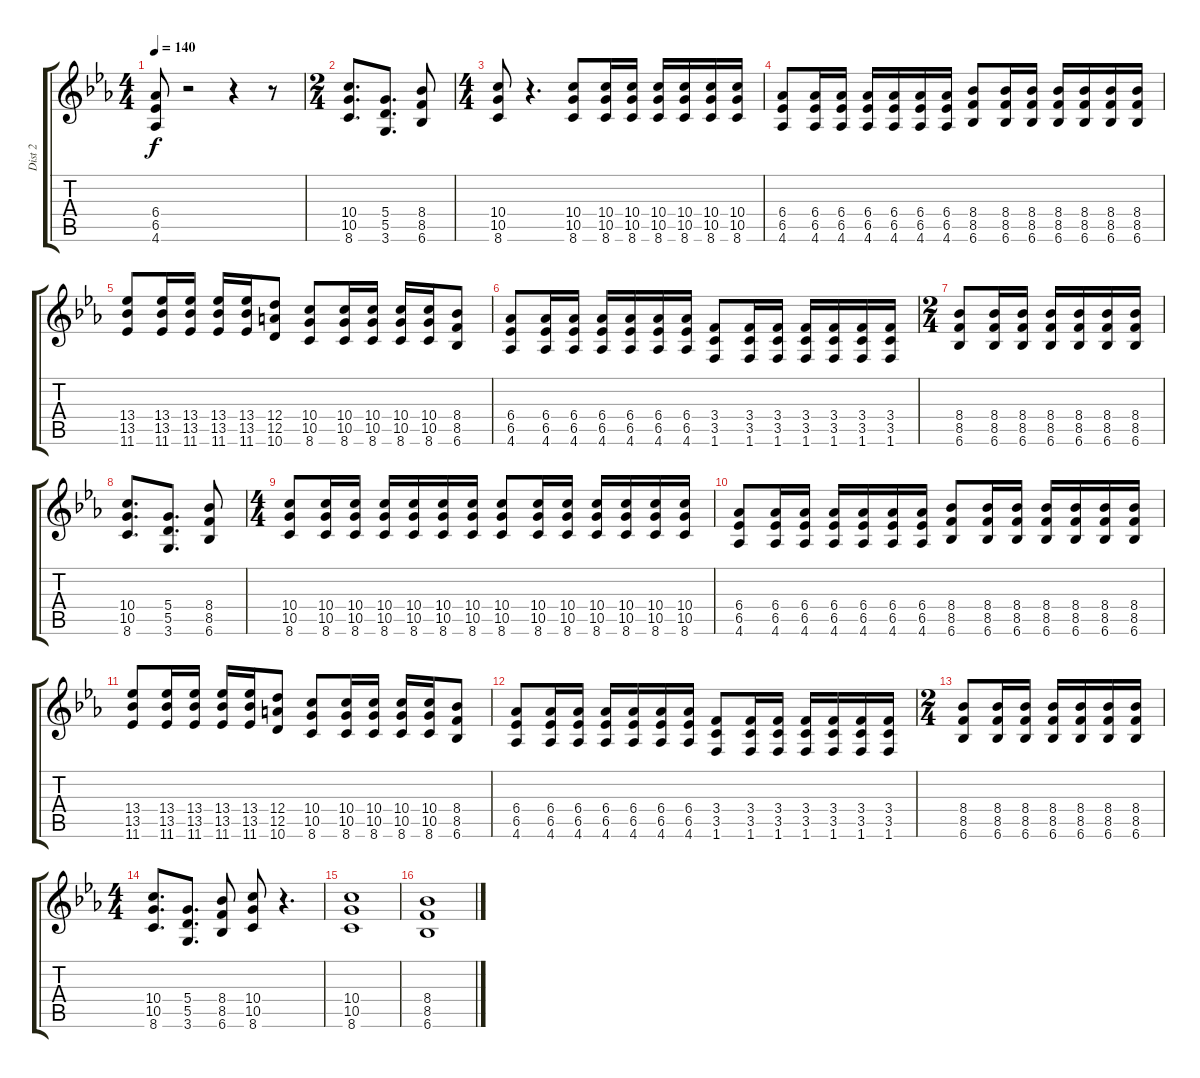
\track ("Dist 2" "Dist 2") {instrument distortionguitar}
\staff {score tabs}
\tuning (E4 B3 G3 D3 A2 E2) {hide}
\ts (4 4)
\tempo 140
\clef g2
\ks eb
(6.4 6.5 4.6).8{dy f} r.2 r.4 r.8 |
\ts (2 4)
(10.4 10.5 8.6).8{d} (5.4 5.5 3.6).8{d} (8.4 8.5 6.6).8 |
\ts (4 4)
(10.4 10.5 8.6).8 r.4{d} (10.4 10.5 8.6).8 (10.4 10.5 8.6).16 (10.4 10.5 8.6).16 (10.4 10.5 8.6).16 (10.4 10.5 8.6).16 (10.4 10.5 8.6).16 (10.4 10.5 8.6).16 |
(6.4 6.5 4.6).8 (6.4 6.5 4.6).16 (6.4 6.5 4.6).16 (6.4 6.5 4.6).16 (6.4 6.5 4.6).16 (6.4 6.5 4.6).16 (6.4 6.5 4.6).16 (8.4 8.5 6.6).8 (8.4 8.5 6.6).16 (8.4 8.5 6.6).16 (8.4 8.5 6.6).16 (8.4 8.5 6.6).16 (8.4 8.5 6.6).16 (8.4 8.5 6.6).16 |
(13.4 13.5 11.6).8 (13.4 13.5 11.6).16 (13.4 13.5 11.6).16 (13.4 13.5 11.6).16 (13.4 13.5 11.6).16 (12.4 12.5 10.6).8 (10.4 10.5 8.6).8 (10.4 10.5 8.6).16 (10.4 10.5 8.6).16 (10.4 10.5 8.6).16 (10.4 10.5 8.6).16 (8.4 8.5 6.6).8 |
(6.4 6.5 4.6).8 (6.4 6.5 4.6).16 (6.4 6.5 4.6).16 (6.4 6.5 4.6).16 (6.4 6.5 4.6).16 (6.4 6.5 4.6).16 (6.4 6.5 4.6).16 (3.4 3.5 1.6).8 (3.4 3.5 1.6).16 (3.4 3.5 1.6).16 (3.4 3.5 1.6).16 (3.4 3.5 1.6).16 (3.4 3.5 1.6).16 (3.4 3.5 1.6).16 |
\ts (2 4)
(8.4 8.5 6.6).8 (8.4 8.5 6.6).16 (8.4 8.5 6.6).16 (8.4 8.5 6.6).16 (8.4 8.5 6.6).16 (8.4 8.5 6.6).16 (8.4 8.5 6.6).16 |
(10.4 10.5 8.6).8{d} (5.4 5.5 3.6).8{d} (8.4 8.5 6.6).8 |
\ts (4 4)
(10.4 10.5 8.6).8 (10.4 10.5 8.6).16 (10.4 10.5 8.6).16 (10.4 10.5 8.6).16 (10.4 10.5 8.6).16 (10.4 10.5 8.6).16 (10.4 10.5 8.6).16 (10.4 10.5 8.6).8 (10.4 10.5 8.6).16 (10.4 10.5 8.6).16 (10.4 10.5 8.6).16 (10.4 10.5 8.6).16 (10.4 10.5 8.6).16 (10.4 10.5 8.6).16 |
(6.4 6.5 4.6).8 (6.4 6.5 4.6).16 (6.4 6.5 4.6).16 (6.4 6.5 4.6).16 (6.4 6.5 4.6).16 (6.4 6.5 4.6).16 (6.4 6.5 4.6).16 (8.4 8.5 6.6).8 (8.4 8.5 6.6).16 (8.4 8.5 6.6).16 (8.4 8.5 6.6).16 (8.4 8.5 6.6).16 (8.4 8.5 6.6).16 (8.4 8.5 6.6).16 |
(13.4 13.5 11.6).8 (13.4 13.5 11.6).16 (13.4 13.5 11.6).16 (13.4 13.5 11.6).16 (13.4 13.5 11.6).16 (12.4 12.5 10.6).8 (10.4 10.5 8.6).8 (10.4 10.5 8.6).16 (10.4 10.5 8.6).16 (10.4 10.5 8.6).16 (10.4 10.5 8.6).16 (8.4 8.5 6.6).8 |
(6.4 6.5 4.6).8 (6.4 6.5 4.6).16 (6.4 6.5 4.6).16 (6.4 6.5 4.6).16 (6.4 6.5 4.6).16 (6.4 6.5 4.6).16 (6.4 6.5 4.6).16 (3.4 3.5 1.6).8 (3.4 3.5 1.6).16 (3.4 3.5 1.6).16 (3.4 3.5 1.6).16 (3.4 3.5 1.6).16 (3.4 3.5 1.6).16 (3.4 3.5 1.6).16 |
\ts (2 4)
(8.4 8.5 6.6).8 (8.4 8.5 6.6).16 (8.4 8.5 6.6).16 (8.4 8.5 6.6).16 (8.4 8.5 6.6).16 (8.4 8.5 6.6).16 (8.4 8.5 6.6).16 |
\ts (4 4)
(10.4 10.5 8.6).8{d} (5.4 5.5 3.6).8{d} (8.4 8.5 6.6).8 (10.4 10.5 8.6).8 r.4{d} |
(10.4 10.5 8.6).1 |
(8.4 8.5 6.6).1
